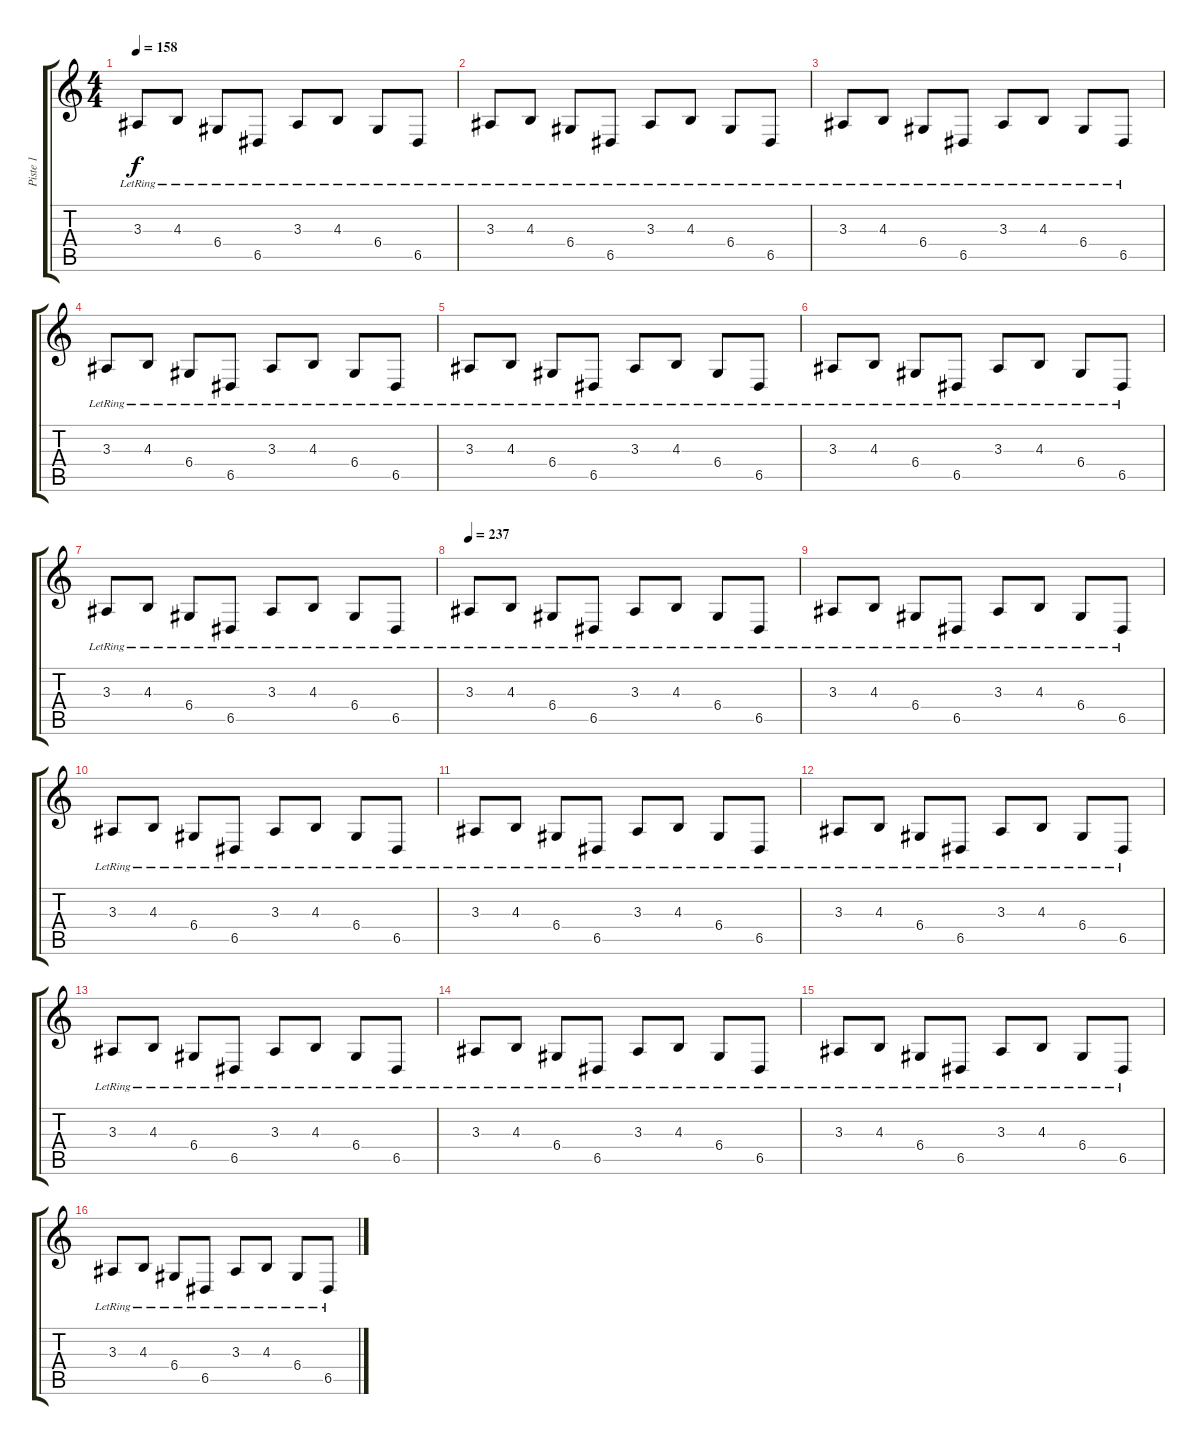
\track ("Piste 1" "Piste 1") {instrument harpsichord}
\staff {score tabs}
\tuning (E4 B3 G3 D3 A2 E2) {hide}
\ts (4 4)
\tempo 158
\clef g2
\ks c
3.3{lr}.8{dy f} 4.3{lr}.8 6.4{lr}.8 6.5{lr}.8 3.3{lr}.8 4.3{lr}.8 6.4{lr}.8 6.5{lr}.8 |
3.3{lr}.8 4.3{lr}.8 6.4{lr}.8 6.5{lr}.8 3.3{lr}.8 4.3{lr}.8 6.4{lr}.8 6.5{lr}.8 |
3.3{lr}.8 4.3{lr}.8 6.4{lr}.8 6.5{lr}.8 3.3{lr}.8 4.3{lr}.8 6.4{lr}.8 6.5{lr}.8 |
3.3{lr}.8 4.3{lr}.8 6.4{lr}.8 6.5{lr}.8 3.3{lr}.8 4.3{lr}.8 6.4{lr}.8 6.5{lr}.8 |
3.3{lr}.8 4.3{lr}.8 6.4{lr}.8 6.5{lr}.8 3.3{lr}.8 4.3{lr}.8 6.4{lr}.8 6.5{lr}.8 |
3.3{lr}.8 4.3{lr}.8 6.4{lr}.8 6.5{lr}.8 3.3{lr}.8 4.3{lr}.8 6.4{lr}.8 6.5{lr}.8 |
3.3{lr}.8 4.3{lr}.8 6.4{lr}.8 6.5{lr}.8 3.3{lr}.8 4.3{lr}.8 6.4{lr}.8 6.5{lr}.8 |
\tempo 237
3.3{lr}.8 4.3{lr}.8 6.4{lr}.8 6.5{lr}.8 3.3{lr}.8 4.3{lr}.8 6.4{lr}.8 6.5{lr}.8 |
3.3{lr}.8 4.3{lr}.8 6.4{lr}.8 6.5{lr}.8 3.3{lr}.8 4.3{lr}.8 6.4{lr}.8 6.5{lr}.8 |
3.3{lr}.8 4.3{lr}.8 6.4{lr}.8 6.5{lr}.8 3.3{lr}.8 4.3{lr}.8 6.4{lr}.8 6.5{lr}.8 |
3.3{lr}.8 4.3{lr}.8 6.4{lr}.8 6.5{lr}.8 3.3{lr}.8 4.3{lr}.8 6.4{lr}.8 6.5{lr}.8 |
3.3{lr}.8 4.3{lr}.8 6.4{lr}.8 6.5{lr}.8 3.3{lr}.8 4.3{lr}.8 6.4{lr}.8 6.5{lr}.8 |
3.3{lr}.8 4.3{lr}.8 6.4{lr}.8 6.5{lr}.8 3.3{lr}.8 4.3{lr}.8 6.4{lr}.8 6.5{lr}.8 |
3.3{lr}.8 4.3{lr}.8 6.4{lr}.8 6.5{lr}.8 3.3{lr}.8 4.3{lr}.8 6.4{lr}.8 6.5{lr}.8 |
3.3{lr}.8 4.3{lr}.8 6.4{lr}.8 6.5{lr}.8 3.3{lr}.8 4.3{lr}.8 6.4{lr}.8 6.5{lr}.8 |
3.3{lr}.8 4.3{lr}.8 6.4{lr}.8 6.5{lr}.8 3.3{lr}.8 4.3{lr}.8 6.4{lr}.8 6.5{lr}.8
